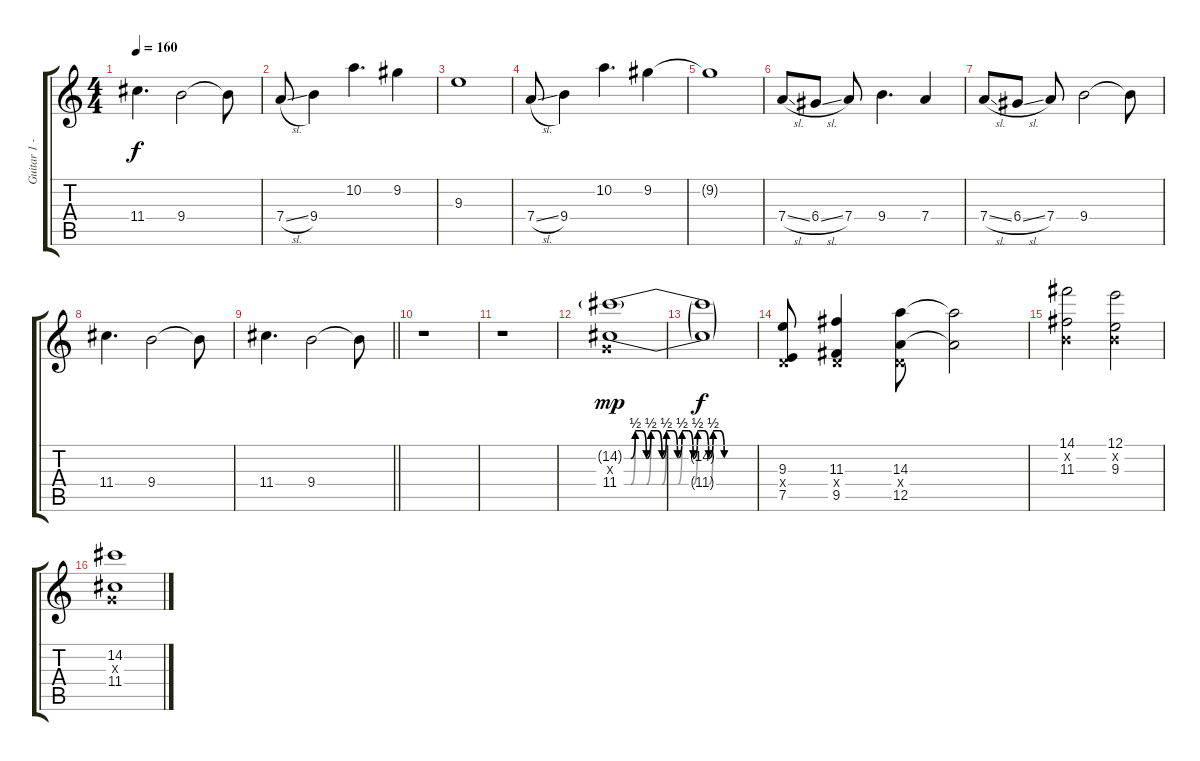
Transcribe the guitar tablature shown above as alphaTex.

\track ("Guitar 1 - Lead" "Guitar 1 -") {instrument distortionguitar}
\staff {score tabs}
\tuning (E4 B3 G3 D3 A2 D2) {hide}
\ts (4 4)
\tempo 160
\clef g2
\ks c
11.4.4{d dy f} 9.4.2 9.4{t}.8 |
7.4{sl}.8 9.4.4 10.2.4{d} 9.2.4 |
9.3.1 |
7.4{sl}.8 9.4.4 10.2.4{d} 9.2.4 |
9.2{t}.1 |
7.4{sl}.8 6.4{sl}.8 7.4.8 9.4.4{d} 7.4.4 |
7.4{sl}.8 6.4{sl}.8 7.4.8 9.4.2 9.4{t}.8 |
11.4.4{d} 9.4.2 9.4{t}.8 |
\barLineRight lightlight
11.4.4{d} 9.4.2 9.4{t}.8 |
\section ("" "")
r.1 |
r.1 |
(14.2{be (custom 0 0 3 0 5 2 8 2 10 0 12 2 15 2 17 0 19 2 22 2 24 0 26 2 29 2 31 0 33 2 36 2 38 0 40 2 43 2 45 0 60 0) g} 0.3{x} 11.4{be (custom 0 0 3 0 5 2 8 2 10 0 12 2 15 2 17 0 19 2 22 2 24 0 26 2 29 2 31 0 33 2 36 2 38 0 40 2 43 2 45 0 60 0)}).1{dy mp} |
(14.2{t} 11.4{t}).1{dy f} |
(9.3 0.4{x} 7.5).8 (11.3 0.4{x} 9.5).4 (14.3 0.4{x} 12.5).8 (14.3{t} 12.5{t}).2 |
(14.1 0.2{x} 11.3).2 (12.1 0.2{x} 9.3).2 |
(14.2 0.3{x} 11.4).1
